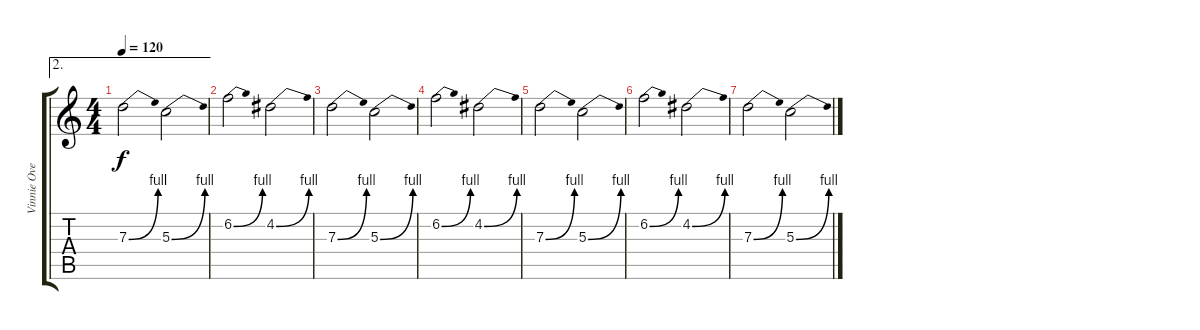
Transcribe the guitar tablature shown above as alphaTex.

\track ("Vinnie Overdubs" "Vinnie Ove") {instrument distortionguitar}
\staff {score tabs}
\tuning (E4 B3 G3 D3 A2 E2) {hide}
\ae 2
\ts (4 4)
\tempo 120
\clef g2
\ks c
7.3{be (bend 0 0 60 4)}.2{dy f} 5.3{be (bend 0 0 60 4)}.2 |
6.2{be (bend 0 0 60 4)}.2 4.2{be (bend 0 0 60 4)}.2 |
7.3{be (bend 0 0 60 4)}.2 5.3{be (bend 0 0 60 4)}.2 |
6.2{be (bend 0 0 60 4)}.2 4.2{be (bend 0 0 60 4)}.2 |
7.3{be (bend 0 0 60 4)}.2 5.3{be (bend 0 0 60 4)}.2 |
6.2{be (bend 0 0 60 4)}.2 4.2{be (bend 0 0 60 4)}.2 |
7.3{be (bend 0 0 60 4)}.2 5.3{be (bend 0 0 60 4)}.2
